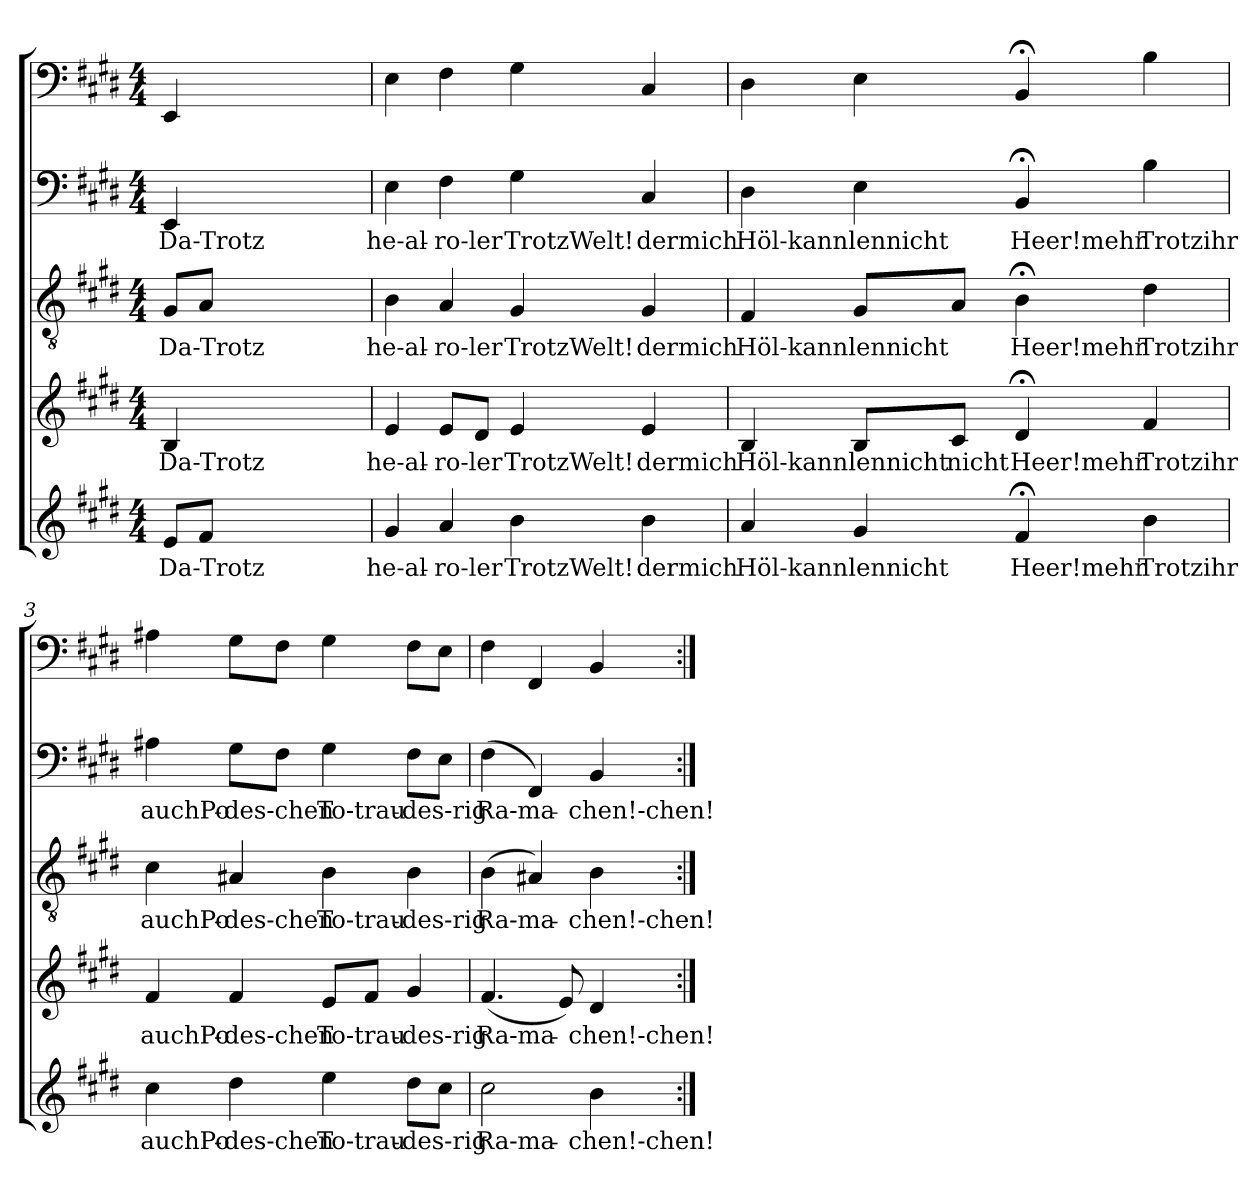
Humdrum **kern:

**kern	**text	**kern	**text	**kern	**text	**kern	**text	**kern
*part5	*part5	*part4	*part4	*part3	*part3	*part2	*part2	*part1
*staff5	*staff5	*staff4	*staff4	*staff3	*staff3	*staff2	*staff2	*staff1
*clefG2	*	*clefG2	*	*clefGv2	*	*clefF4	*	*clefF4
*k[f#c#g#d#]	*	*k[f#c#g#d#]	*	*k[f#c#g#d#]	*	*k[f#c#g#d#]	*	*k[f#c#g#d#]
*E:	*	*E:	*	*E:	*	*E:	*	*E:
*M4/4	*	*M4/4	*	*M4/4	*	*M4/4	*	*M4/4
=	=	=	=	=	=	=	=	=
8e/L	Da-Trotz	4B/	Da-Trotz	8G#/L	Da-Trotz	4EE/	Da-Trotz	4EE/
8f#/J	.	.	.	8A/J	.	.	.	.
2ryy	.	2ryy	.	2ryy	.	2ryy	.	2ryy
4ryy	.	4ryy	.	4ryy	.	4ryy	.	4ryy
=1	=1	=1	=1	=1	=1	=1	=1	=1
4g#/	-he-al-	4e/	-he-al-	4B\	-he-al-	4E\	-he-al-	4E\
4a/	-ro-ler	8e/L	-ro-ler	4A/	-ro-ler	4F#\	-ro-ler	4F#\
.	.	8d#/J	.	.	.	.	.	.
4b\	TrotzWelt!	4e/	TrotzWelt!	4G#/	TrotzWelt!	4G#\	TrotzWelt!	4G#\
4b\	dermich	4e/	dermich	4G#/	dermich	4C#/	dermich	4C#/
=2	=2	=2	=2	=2	=2	=2	=2	=2
4a/	Höl-kann	4B/	Höl-kann	4F#/	Höl-kann	4D#\	Höl-kann	4D#\
4g#/	-lennicht	8B/L	-lennicht	8G#/L	-lennicht	4E\	-lennicht	4E\
.	.	8c#/J	nicht	8A/J	.	.	.	.
4f#;</	Heer!mehr	4d#;</	Heer!mehr	4B;<\	Heer!mehr	4BB;</	Heer!mehr	4BB;</
4b\	Trotzihr	4f#/	Trotzihr	4d#\	Trotzihr	4B\	Trotzihr	4B\
=3	=3	=3	=3	=3	=3	=3	=3	=3
4cc#\	auchPo-	4f#/	auchPo-	4c#\	auchPo-	4A#X\	auchPo-	4A#X\
4dd#\	des-chen	4f#/	des-chen	4A#X/	des-chen	8G#\L	des-chen	8G#\L
.	.	.	.	.	.	8F#\J	.	8F#\J
4ee\	To-trau-	8e/L	To-trau-	4B\	To-trau-	4G#\	To-trau-	4G#\
.	.	8f#/J	.	.	.	.	.	.
8dd#\L	-des-rig	4g#/	-des-rig	4B\	-des-rig	8F#\L	-des-rig	8F#\L
8cc#\J	.	.	.	.	.	8E\J	.	8E\J
=4	=4	=4	=4	=4	=4	=4	=4	=4
2cc#\	Ra-ma-	(4.f#/	Ra-ma-	(4B\	Ra-ma-	(4F#\	Ra-ma-	4F#\
.	.	.	.	4A#X/)	.	4FF#/)	.	4FF#/
.	.	8e/)	.	.	.	.	.	.
4b\	-chen!-chen!	4d#/	-chen!-chen!	4B\	-chen!-chen!	4BB/	-chen!-chen!	4BB/
=:|!	=:|!	=:|!	=:|!	=:|!	=:|!	=:|!	=:|!	=:|!
*-	*-	*-	*-	*-	*-	*-	*-	*-
